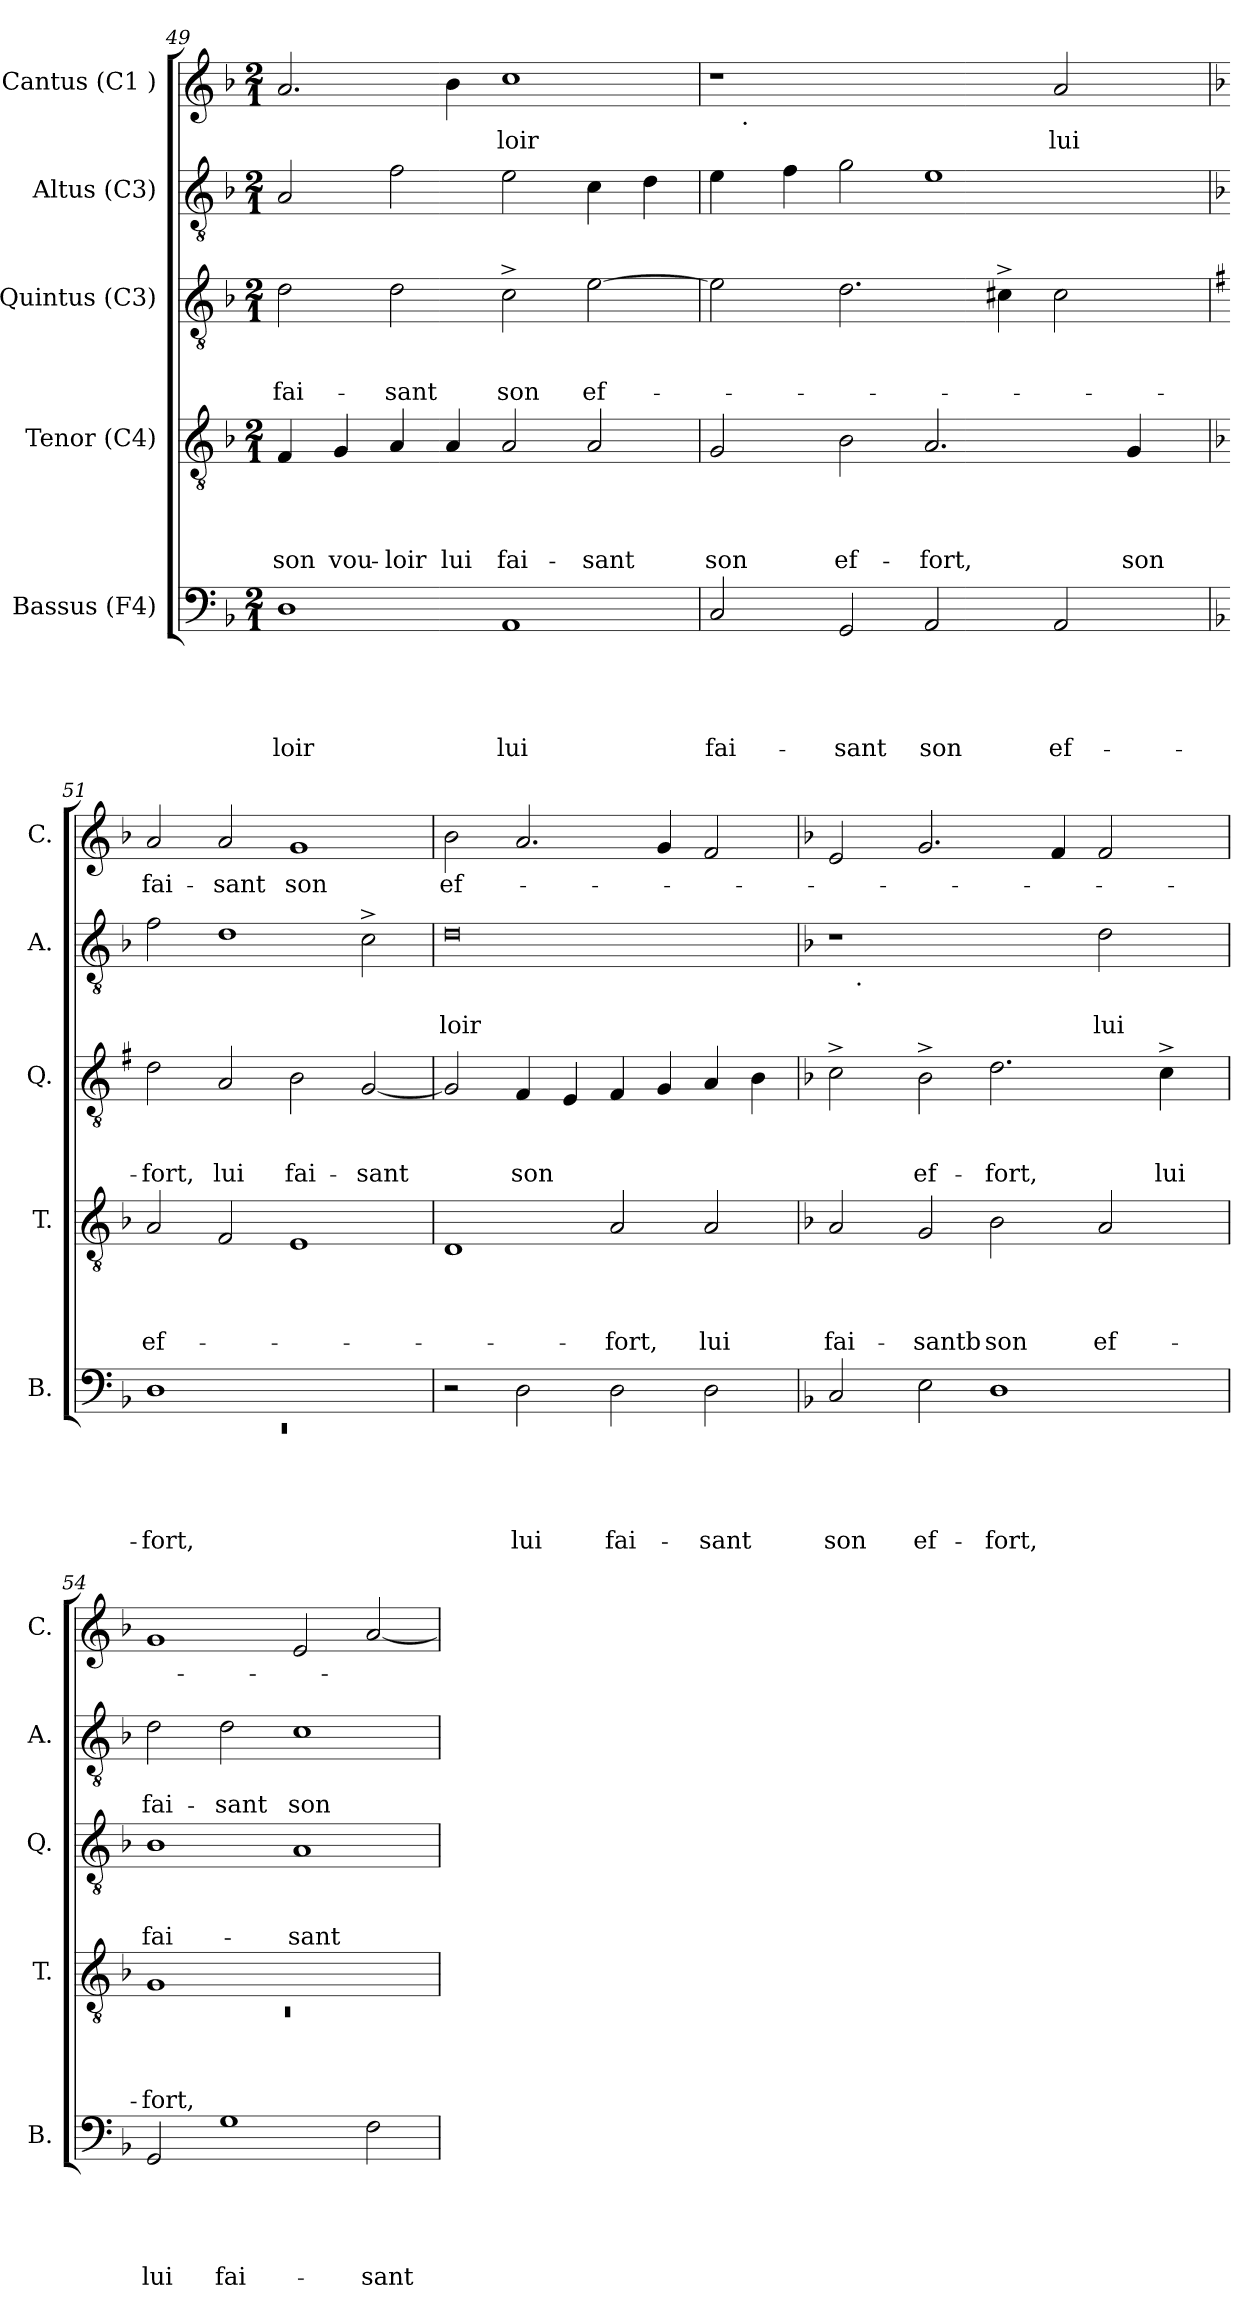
**kern	**text	**text	**text	**text	**text	**kern	**text	**text	**text	**text	**kern	**text	**text	**text	**kern	**text	**text	**kern	**text
*part5	*part5	*part5	*part5	*part5	*part5	*part4	*part4	*part4	*part4	*part4	*part3	*part3	*part3	*part3	*part2	*part2	*part2	*part1	*part1
*staff5	*staff5	*staff5	*staff5	*staff5	*staff5	*staff4	*staff4	*staff4	*staff4	*staff4	*staff3	*staff3	*staff3	*staff3	*staff2	*staff2	*staff2	*staff1	*staff1
*I"Bassus (F4)	*	*	*	*	*	*I"Tenor (C4)	*	*	*	*	*I"Quintus (C3)	*	*	*	*I"Altus (C3)	*	*	*I"Cantus (C1 )	*
*I'B.	*	*	*	*	*	*I'T.	*	*	*	*	*I'Q.	*	*	*	*I'A.	*	*	*I'C.	*
!!LO:PB:g=z
*clefF4	*	*	*	*	*	*clefGv2	*	*	*	*	*clefGv2	*	*	*	*clefGv2	*	*	*clefG2	*
*k[b-]	*	*	*	*	*	*k[b-]	*	*	*	*	*k[b-]	*	*	*	*k[b-]	*	*	*k[b-]	*
*F:	*	*	*	*	*	*F:	*	*	*	*	*F:	*	*	*	*F:	*	*	*F:	*
*M2/1	*	*	*	*	*	*M2/1	*	*	*	*	*M2/1	*	*	*	*M2/1	*	*	*M2/1	*
=49	=49	=49	=49	=49	=49	=49	=49	=49	=49	=49	=49	=49	=49	=49	=49	=49	=49	=49	=49
!	!	!	!	!	!LO:LY:b	!	!	!	!	!LO:LY:b	!	!	!	!LO:LY:b	!	!	!	!	!
1D	.	.	.	.	-loir	4F/	.	.	.	son	2d\	.	.	fai-	2A/	.	.	2.a/	.
!	!	!	!	!	!	!	!	!	!	!LO:LY:b	!	!	!	!	!	!	!	!	!
.	.	.	.	.	.	4G/	.	.	.	vou-	.	.	.	.	.	.	.	.	.
!	!	!	!	!	!	!	!	!	!	!LO:LY:b:rj	!	!	!	!LO:LY:b	!	!	!	!	!
.	.	.	.	.	.	4A/	.	.	.	-loir	2d\	.	.	-sant	2f\	.	.	.	.
!	!	!	!	!	!	!	!	!	!	!LO:LY:b	!	!	!	!	!	!	!	!	!
.	.	.	.	.	.	4A/	.	.	.	lui	.	.	.	.	.	.	.	4b-\	.
!	!	!	!	!	!LO:LY:b	!	!	!	!	!LO:LY:b	!	!	!	!LO:LY:b	!	!	!	!	!LO:LY:b
1AA	.	.	.	.	lui	2A/	.	.	.	fai-	2c^>\	.	.	son	2e\	.	.	1cc	-loir
!	!	!	!	!	!	!	!	!	!	!LO:LY:b	!	!	!	!LO:LY:b	!	!	!	!	!
.	.	.	.	.	.	2A/	.	.	.	-sant	[>2e\	.	.	ef-	4c\	.	.	.	.
.	.	.	.	.	.	.	.	.	.	.	.	.	.	.	4d\	.	.	.	.
=50	=50	=50	=50	=50	=50	=50	=50	=50	=50	=50	=50	=50	=50	=50	=50	=50	=50	=50	=50
!	!	!	!	!	!LO:LY:b	!	!	!	!	!LO:LY:b	!	!	!	!	!	!	!	!	!
*	*	*	*	*	*	*	*	*	*	*	*	*	*	*	*	*	*	*^	*
2C/	.	.	.	.	fai-	2G/	.	.	.	son	2e\]	.	.	.	4e\	.	.	1r	16.ryy	.
!	!	!	!	!	!	!	!	!	!	!	!	!	!	!	!	!	!	!	!LO:TX:b:t=.	!
.	.	.	.	.	.	.	.	.	.	.	.	.	.	.	.	.	.	.	1ryy	.
.	.	.	.	.	.	.	.	.	.	.	.	.	.	.	4f\	.	.	.	.	.
!	!	!	!	!	!LO:LY:b	!	!	!	!	!LO:LY:b	!	!	!	!	!	!	!	!	!	!
2GG/	.	.	.	.	-sant	2B-\	.	.	.	ef-	2.d\	.	.	.	2g\	.	.	.	.	.
!	!	!	!	!	!LO:LY:b	!	!	!	!	!LO:LY:b	!	!	!	!	!	!	!	!	!	!
2AA/	.	.	.	.	son	2.A/	.	.	.	-fort,	.	.	.	.	1e	.	.	2ryy	.	.
.	.	.	.	.	.	.	.	.	.	.	.	.	.	.	.	.	.	.	2ryy	.
.	.	.	.	.	.	.	.	.	.	.	4c#^>\	.	.	.	.	.	.	.	.	.
!	!	!	!	!	!LO:LY:b	!	!	!	!	!	!	!	!	!	!	!	!	!	!	!LO:LY:b
2AA/	.	.	.	.	ef-	.	.	.	.	.	2c#\	.	.	.	.	.	.	2a/	.	lui
.	.	.	.	.	.	.	.	.	.	.	.	.	.	.	.	.	.	.	4ryy	.
!	!	!	!	!	!	!	!	!	!	!LO:LY:b	!	!	!	!	!	!	!	!	!	!
.	.	.	.	.	.	4G/	.	.	.	son	.	.	.	.	.	.	.	.	.	.
.	.	.	.	.	.	.	.	.	.	.	.	.	.	.	.	.	.	.	8ryy	.
.	.	.	.	.	.	.	.	.	.	.	.	.	.	.	.	.	.	.	32ryy	.
*	*	*	*	*	*	*	*	*	*	*	*	*	*	*	*	*	*	*v	*v	*
=51	=51	=51	=51	=51	=51	=51	=51	=51	=51	=51	=51	=51	=51	=51	=51	=51	=51	=51	=51
*	*	*	*	*	*	*	*	*	*	*	*k[f#]	*	*	*	*	*	*	*	*
*	*	*	*	*	*	*	*	*	*	*	*G:	*	*	*	*	*	*	*	*
*^	*	*	*	*	*	*	*	*	*	*	*	*	*	*	*	*	*	*^	*
!	!LO:N:vis=1	!	!	!	!	!LO:LY:b	!	!	!	!	!LO:LY:b	!	!	!	!LO:LY:b	!	!	!	!	!	!LO:LY:b
*	*	*	*	*	*	*	*	*	*	*	*	*	*	*	*	*	*	*	*v	*v	*
1D	0rEE	.	.	.	.	-fort,	2A/	.	.	.	ef-	2d\	.	.	-fort,	2f\	.	.	2a/	fai-
!	!	!	!	!	!	!	!	!	!	!	!	!	!	!	!LO:LY:b	!	!	!	!	!LO:LY:b
.	.	.	.	.	.	.	2F/	.	.	.	.	2A/	.	.	lui	1d	.	.	2a/	-sant
!	!	!	!	!	!	!	!	!	!	!	!	!	!	!	!LO:LY:b	!	!	!	!	!LO:LY:b
1ryy	.	.	.	.	.	.	1E	.	.	.	.	2B\	.	.	fai-	.	.	.	1g	son
!	!	!	!	!	!	!	!	!	!	!	!	!	!	!	!LO:LY:b	!	!	!	!	!
.	.	.	.	.	.	.	.	.	.	.	.	[<2G/	.	.	-sant	2c^>\	.	.	.	.
*v	*v	*	*	*	*	*	*	*	*	*	*	*	*	*	*	*	*	*	*	*
=52	=52	=52	=52	=52	=52	=52	=52	=52	=52	=52	=52	=52	=52	=52	=52	=52	=52	=52	=52
!	!	!	!	!	!	!	!	!	!	!	!	!	!	!	!	!	!LO:LY:b	!	!LO:LY:b
2r	.	.	.	.	.	1D	.	.	.	.	2G/]	.	.	.	0d	.	-loir	2b-\	ef-
!	!	!	!	!	!LO:LY:b	!	!	!	!	!	!	!	!	!LO:LY:b	!	!	!	!	!
2D\	.	.	.	.	lui	.	.	.	.	.	4F#/	.	.	son	.	.	.	2.a/	.
.	.	.	.	.	.	.	.	.	.	.	4E/	.	.	.	.	.	.	.	.
!	!	!	!	!	!LO:LY:b	!	!	!	!	!LO:LY:b	!	!	!	!	!	!	!	!	!
2D\	.	.	.	.	fai-	2A/	.	.	.	-fort,	4F#/	.	.	.	.	.	.	.	.
.	.	.	.	.	.	.	.	.	.	.	4G/	.	.	.	.	.	.	4g/	.
!	!	!	!	!	!LO:LY:b	!	!	!	!	!LO:LY:b	!	!	!	!	!	!	!	!	!
2D\	.	.	.	.	-sant	2A/	.	.	.	lui	4A/	.	.	.	.	.	.	2f/	.
.	.	.	.	.	.	.	.	.	.	.	4B\	.	.	.	.	.	.	.	.
!!LO:LB:g=z
=53	=53	=53	=53	=53	=53	=53	=53	=53	=53	=53	=53	=53	=53	=53	=53	=53	=53	=53	=53
*	*	*	*	*	*	*	*	*	*	*	*k[b-]	*	*	*	*	*	*	*	*
*	*	*	*	*	*	*	*	*	*	*	*F:	*	*	*	*	*	*	*	*
!	!	!	!	!	!LO:LY:b	!	!	!	!	!LO:LY:b	!	!	!	!	!	!	!	!	!
*	*	*	*	*	*	*	*	*	*	*	*	*	*	*	*^	*	*	*	*
2C/	.	.	.	.	son	2A/	.	.	.	fai-	2c^>\	.	.	.	1r	16.ryy	.	.	2e/	.
!	!	!	!	!	!	!	!	!	!	!	!	!	!	!	!	!LO:TX:b:t=.	!	!	!	!
.	.	.	.	.	.	.	.	.	.	.	.	.	.	.	.	1ryy	.	.	.	.
!	!	!	!	!	!LO:LY:b	!	!	!	!	!LO:LY:b:rj	!	!	!	!LO:LY:b	!	!	!	!	!	!
2E\	.	.	.	.	ef-	2G/	.	.	.	-santb	2B-^>\	.	.	ef-	.	.	.	.	2.g/	.
!	!	!	!	!	!LO:LY:b	!	!	!	!	!LO:LY:b	!	!	!	!LO:LY:b	!	!	!	!	!	!
1D	.	.	.	.	-fort,	2B-\	.	.	.	son	2.d\	.	.	-fort,	2ryy	.	.	.	.	.
.	.	.	.	.	.	.	.	.	.	.	.	.	.	.	.	2ryy	.	.	.	.
.	.	.	.	.	.	.	.	.	.	.	.	.	.	.	.	.	.	.	4f/	.
!	!	!	!	!	!	!	!	!	!	!LO:LY:b	!	!	!	!	!	!	!	!LO:LY:b	!	!
.	.	.	.	.	.	2A/	.	.	.	ef-	.	.	.	.	2d\	.	.	lui	2f/	.
.	.	.	.	.	.	.	.	.	.	.	.	.	.	.	.	4ryy	.	.	.	.
!	!	!	!	!	!	!	!	!	!	!	!	!	!	!LO:LY:b	!	!	!	!	!	!
.	.	.	.	.	.	.	.	.	.	.	4c^>\	.	.	lui	.	.	.	.	.	.
.	.	.	.	.	.	.	.	.	.	.	.	.	.	.	.	8ryy	.	.	.	.
.	.	.	.	.	.	.	.	.	.	.	.	.	.	.	.	32ryy	.	.	.	.
=54	=54	=54	=54	=54	=54	=54	=54	=54	=54	=54	=54	=54	=54	=54	=54	=54	=54	=54	=54	=54
*	*	*	*	*	*	*^	*	*	*	*	*	*	*	*	*	*	*	*	*	*
!	!	!	!	!	!LO:LY:b	!	!LO:N:vis=1	!	!	!	!LO:LY:b	!	!	!	!LO:LY:b	!	!	!	!LO:LY:b	!	!
*	*	*	*	*	*	*	*	*	*	*	*	*	*	*	*	*v	*v	*	*	*	*
2GG/	.	.	.	.	lui	1G	0rC	.	.	.	-fort,	1B-	.	.	fai-	2d\	.	fai-	1g	.
!	!	!	!	!	!LO:LY:b	!	!	!	!	!	!	!	!	!	!	!	!	!LO:LY:b	!	!
1G	.	.	.	.	fai-	.	.	.	.	.	.	.	.	.	.	2d\	.	-sant	.	.
!	!	!	!	!	!	!	!	!	!	!	!	!	!	!	!LO:LY:b	!	!	!LO:LY:b	!	!
.	.	.	.	.	.	1ryy	.	.	.	.	.	1A	.	.	-sant	1c	.	son	2e/	.
!	!	!	!	!	!LO:LY:b	!	!	!	!	!	!	!	!	!	!	!	!	!	!	!
2F\	.	.	.	.	-sant	.	.	.	.	.	.	.	.	.	.	.	.	.	[<2a/	.
*	*	*	*	*	*	*v	*v	*	*	*	*	*	*	*	*	*	*	*	*	*
=	=	=	=	=	=	=	=	=	=	=	=	=	=	=	=	=	=	=	=
*-	*-	*-	*-	*-	*-	*-	*-	*-	*-	*-	*-	*-	*-	*-	*-	*-	*-	*-	*-
